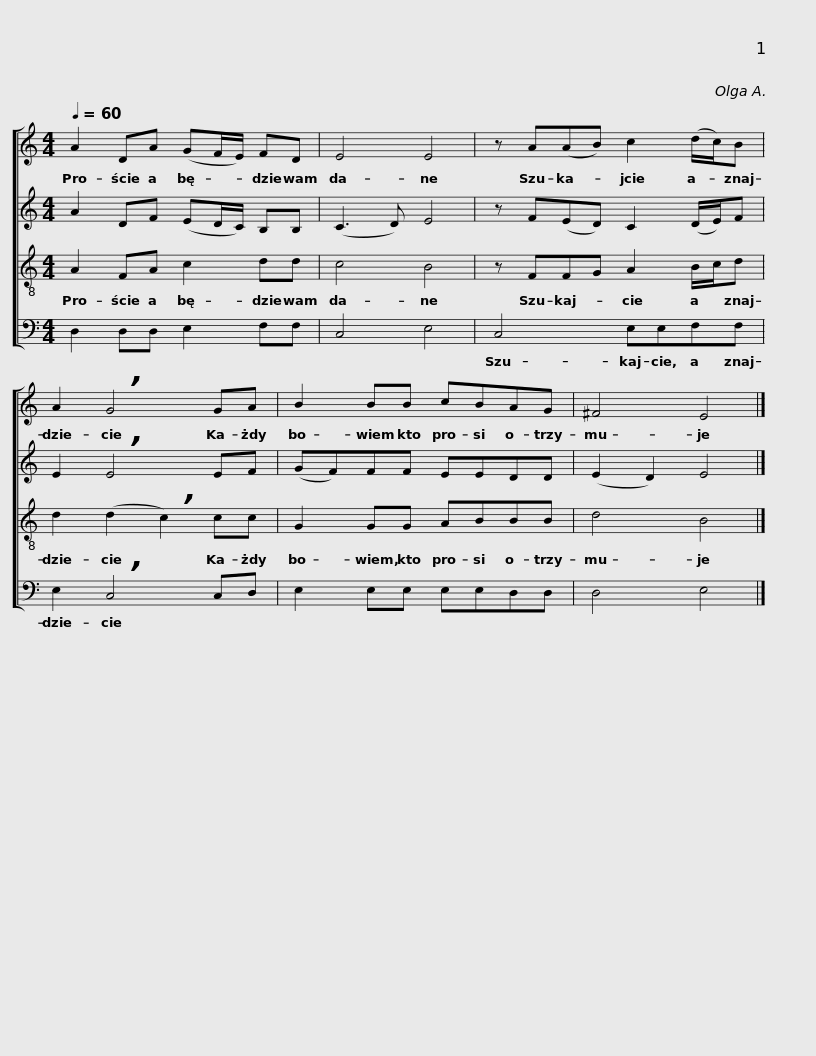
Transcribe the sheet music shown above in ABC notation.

X:1
%%score [ 1 2 3 4 ]
L:1/8
Q:1/4=60
M:4/4
I:linebreak $
K:C
V:1 treble
V:2 treble
V:3 treble-8
V:4 bass
V:1
 A2 DA (GF/E/) FD | E4 E4 | z A(AB) c2 (d/c/)B | A2 !breath!G4 GA |$ B2 BB cBAG | %5
 ^F4 E4 |] %6
V:2
 A2 DF (ED/C/) B,B, | (C3 D) E4 | z F(ED) C2 (D/E/)F | E2 !breath!E4 EF |$ (GF)FF EEDD | %5
 (E2 D2) E4 |] %6
V:3
 A2 FA c2 dd | c4 B4 | z FFG A2 B/c/d | d2 (d2 !breath!c2) cc |$ G2 GG ABBB | %5
 d4 B4 |] %6
V:4
 D,2 D,D, E,2 F,F, | C,4 E,4 | C,4 E,E,F,F, | E,2 !breath!C,4 C,D, |$ E,2 E,E, E,E,D,D, | %5
 D,4 E,4 |] %6
